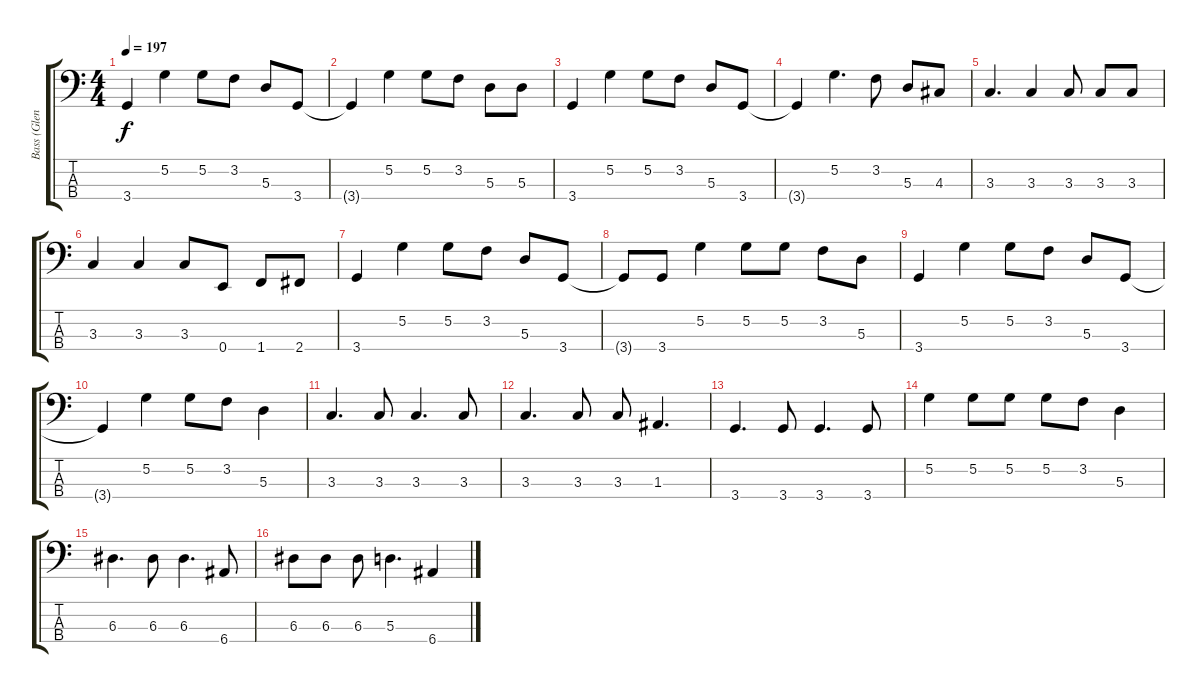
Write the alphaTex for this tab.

\track ("Bass (Glenn)" "Bass (Glen") {instrument electricbasspick}
\staff {score tabs}
\tuning (G2 D2 A1 E1) {hide}
\ts (4 4)
\tempo 197
\clef f4
\ks c
3.4.4{dy f} 5.2.4 5.2.8 3.2.8 5.3.8 3.4.8 |
3.4{t}.4 5.2.4 5.2.8 3.2.8 5.3.8 5.3.8 |
3.4.4 5.2.4 5.2.8 3.2.8 5.3.8 3.4.8 |
3.4{t}.4 5.2.4{d} 3.2.8 5.3.8 4.3.8 |
3.3.4{d} 3.3.4 3.3.8 3.3.8 3.3.8 |
3.3.4 3.3.4 3.3.8 0.4.8 1.4.8 2.4.8 |
3.4.4 5.2.4 5.2.8 3.2.8 5.3.8 3.4.8 |
3.4{t}.8 3.4.8 5.2.4 5.2.8 5.2.8 3.2.8 5.3.8 |
3.4.4 5.2.4 5.2.8 3.2.8 5.3.8 3.4.8 |
3.4{t}.4 5.2.4 5.2.8 3.2.8 5.3.4 |
3.3.4{d} 3.3.8 3.3.4{d} 3.3.8 |
3.3.4{d} 3.3.8 3.3.8 1.3.4{d} |
3.4.4{d} 3.4.8 3.4.4{d} 3.4.8 |
5.2.4 5.2.8 5.2.8 5.2.8 3.2.8 5.3.4 |
6.3.4{d} 6.3.8 6.3.4{d} 6.4.8 |
6.3.8 6.3.8 6.3.8 5.3.4{d} 6.4{ss}.4
